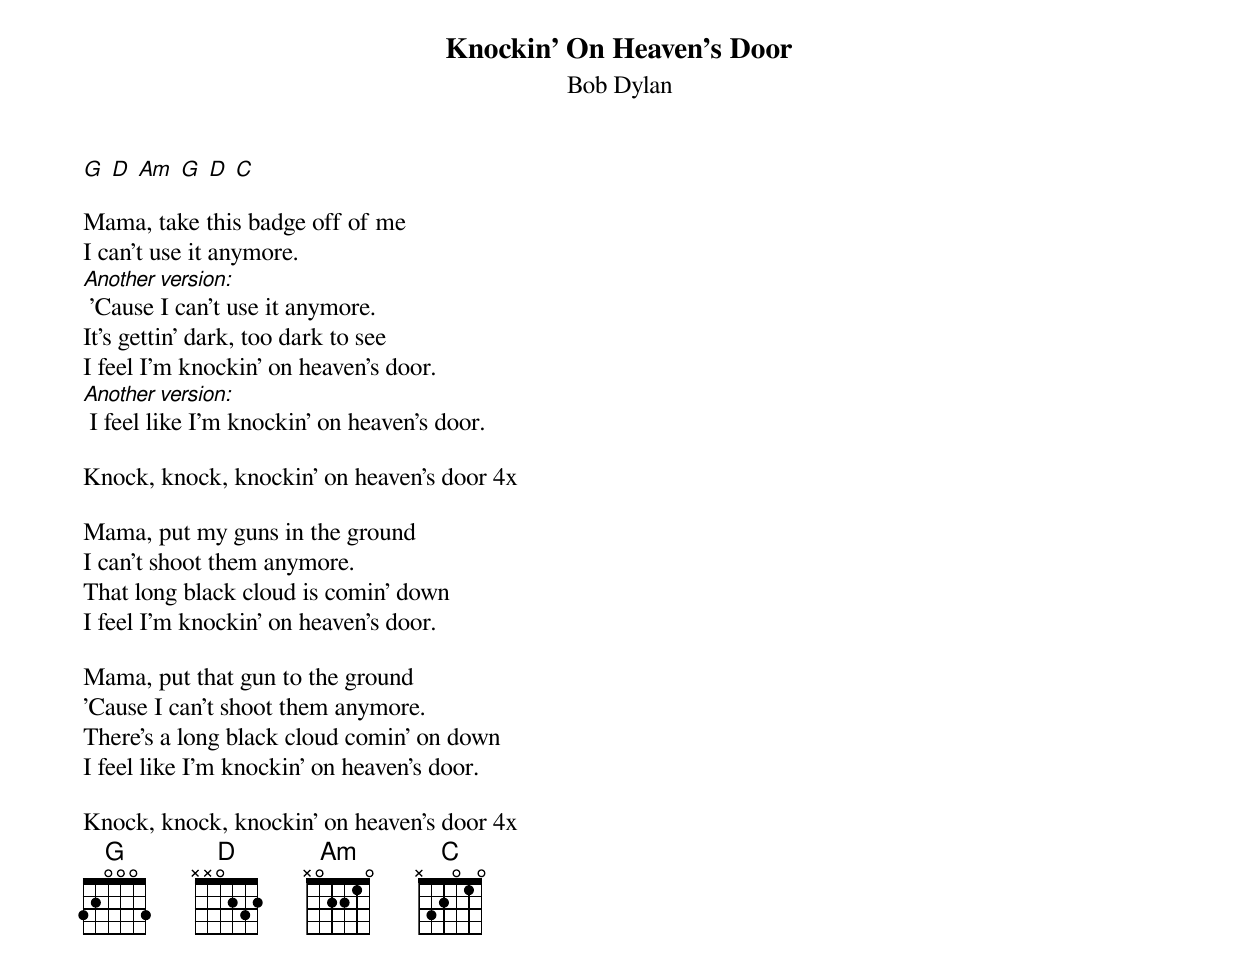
{title:Knockin' On Heaven's Door}
{subtitle:Bob Dylan}
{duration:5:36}
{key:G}

[G] [D] [Am] [G] [D] [C]

Mama, take this badge off of me
I can't use it anymore.
[Another version:] 'Cause I can't use it anymore.
It's gettin' dark, too dark to see
I feel I'm knockin' on heaven's door.
[Another version:] I feel like I'm knockin' on heaven's door.

Knock, knock, knockin' on heaven's door 4x

Mama, put my guns in the ground
I can't shoot them anymore.
That long black cloud is comin' down
I feel I'm knockin' on heaven's door.

Mama, put that gun to the ground
'Cause I can't shoot them anymore.
There's a long black cloud comin' on down
I feel like I'm knockin' on heaven's door.

Knock, knock, knockin' on heaven's door 4x
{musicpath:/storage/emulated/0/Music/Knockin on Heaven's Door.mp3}
